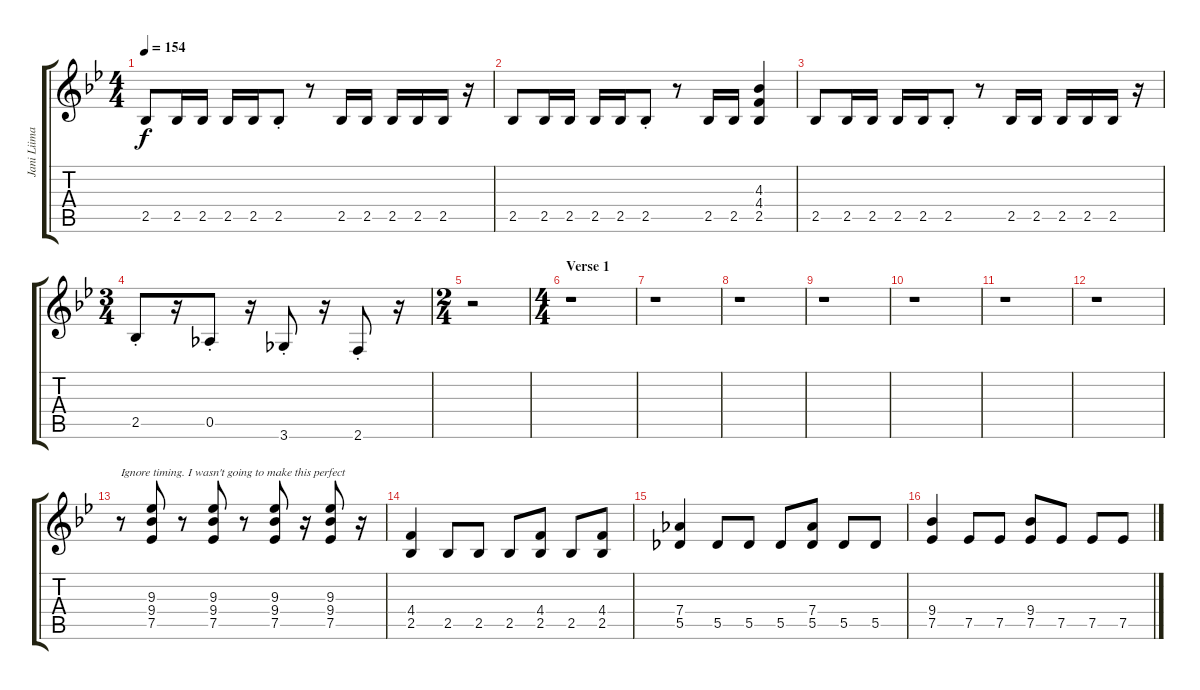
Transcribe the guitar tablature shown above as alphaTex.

\track ("Jani Liimatainen 2" "Jani Liima") {instrument distortionguitar}
\staff {score tabs}
\tuning (Eb4 Bb3 Gb3 Db3 Ab2 Eb2) {hide}
\ts (4 4)
\tempo 154
\clef g2
\ks gminor
2.5.8{dy f} 2.5.16 2.5.16 2.5.16 2.5.16 2.5{st}.8 r.8 2.5.16 2.5.16 2.5.16 2.5.16 2.5.16 r.16 |
2.5.8 2.5.16 2.5.16 2.5.16 2.5.16 2.5{st}.8 r.8 2.5.16 2.5.16 (4.3 4.4 2.5).4 |
2.5.8 2.5.16 2.5.16 2.5.16 2.5.16 2.5{st}.8 r.8 2.5.16 2.5.16 2.5.16 2.5.16 2.5.16 r.16 |
\ts (3 4)
2.5{st}.8 r.16 0.5{st}.8 r.16 3.6{st}.8 r.16 2.6{st}.8 r.16 |
\ts (2 4)
r.2 |
\ts (4 4)
\section ("" "Verse 1")
r.1 |
r.1 |
r.1 |
r.1 |
r.1 |
r.1 |
r.1 |
r.8{txt "Ignore timing. I wasn't going to make this perfect" volume 11} (9.3 9.4 7.5).8 r.8 (9.3 9.4 7.5).8 r.8 (9.3 9.4 7.5).8 r.16 (9.3 9.4 7.5).8 r.16 |
(4.4 2.5).4 2.5.8 2.5.8 2.5.8 (4.4 2.5).8 2.5.8 (4.4 2.5).8 |
(7.4 5.5).4 5.5.8 5.5.8 5.5.8 (7.4 5.5).8 5.5.8 5.5.8 |
(9.4 7.5).4 7.5.8 7.5.8 (9.4 7.5).8 7.5.8 7.5.8 7.5.8
